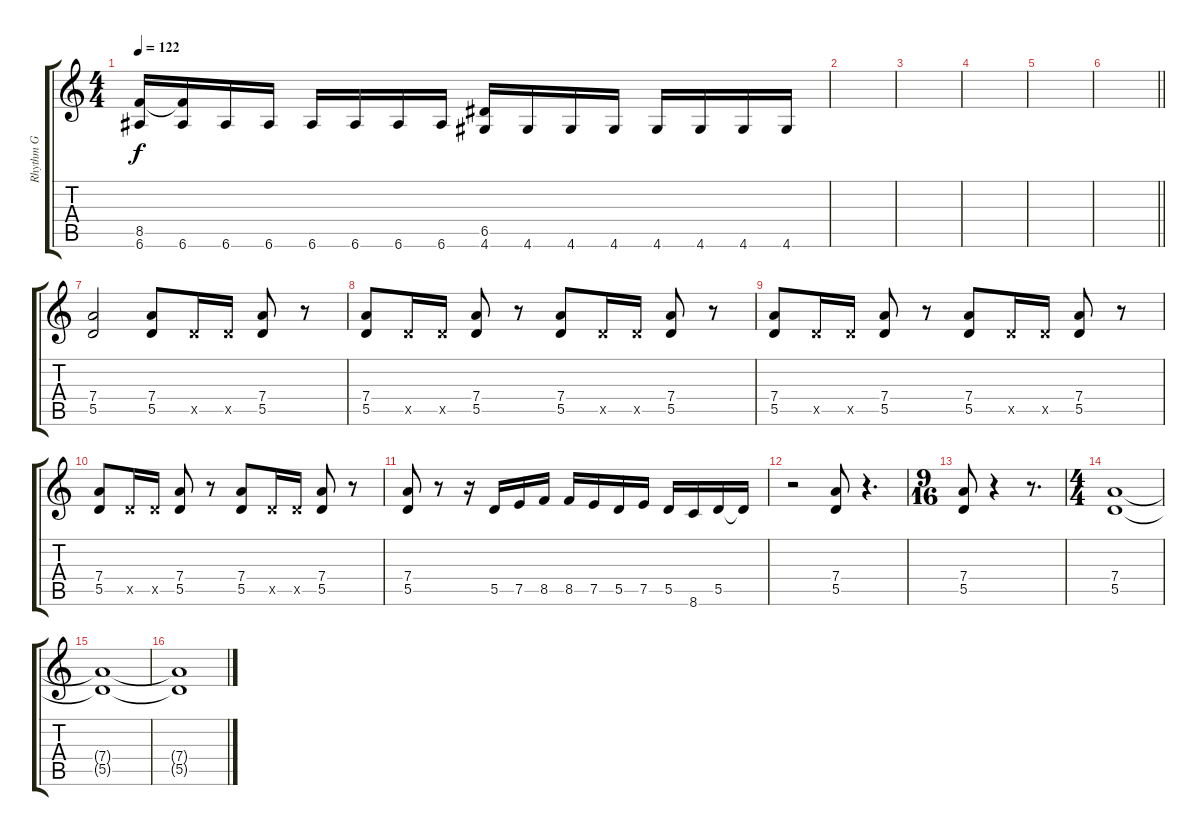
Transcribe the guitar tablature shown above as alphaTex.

\track ("Rhythm G" "Rhythm G") {instrument distortionguitar}
\staff {score tabs}
\tuning (E4 B3 G3 D3 A2 E2) {hide}
\ts (4 4)
\tempo 122
\clef g2
\ks c
(8.5 6.6).16{dy f} (8.5{t} 6.6).16 6.6.16 6.6.16 6.6.16 6.6.16 6.6.16 6.6.16 (6.5 4.6).16 4.6.16 4.6.16 4.6.16 4.6.16 4.6.16 4.6.16 4.6.16 |
|
|
|
|
\barLineRight lightlight
|
\section ("" "")
(7.4 5.5).2 (7.4 5.5).8 5.5{x}.16 5.5{x}.16 (7.4 5.5).8 r.8 |
(7.4 5.5).8 5.5{x}.16 5.5{x}.16 (7.4 5.5).8 r.8 (7.4 5.5).8 5.5{x}.16 5.5{x}.16 (7.4 5.5).8 r.8 |
(7.4 5.5).8 5.5{x}.16 5.5{x}.16 (7.4 5.5).8 r.8 (7.4 5.5).8 5.5{x}.16 5.5{x}.16 (7.4 5.5).8 r.8 |
(7.4 5.5).8 5.5{x}.16 5.5{x}.16 (7.4 5.5).8 r.8 (7.4 5.5).8 5.5{x}.16 5.5{x}.16 (7.4 5.5).8 r.8 |
(7.4 5.5).8 r.8 r.16 5.5.16 7.5.16 8.5.16 8.5.16 7.5.16 5.5.16 7.5.16 5.5.16 8.6.16 5.5.16 5.5{t}.16 |
r.2 (7.4 5.5).8 r.4{d} |
\ts (9 16)
(7.4 5.5).8 r.4 r.8{d} |
\ts (4 4)
(7.4 5.5).1 |
(7.4{t} 5.5{t}).1 |
(7.4{t} 5.5{t}).1
